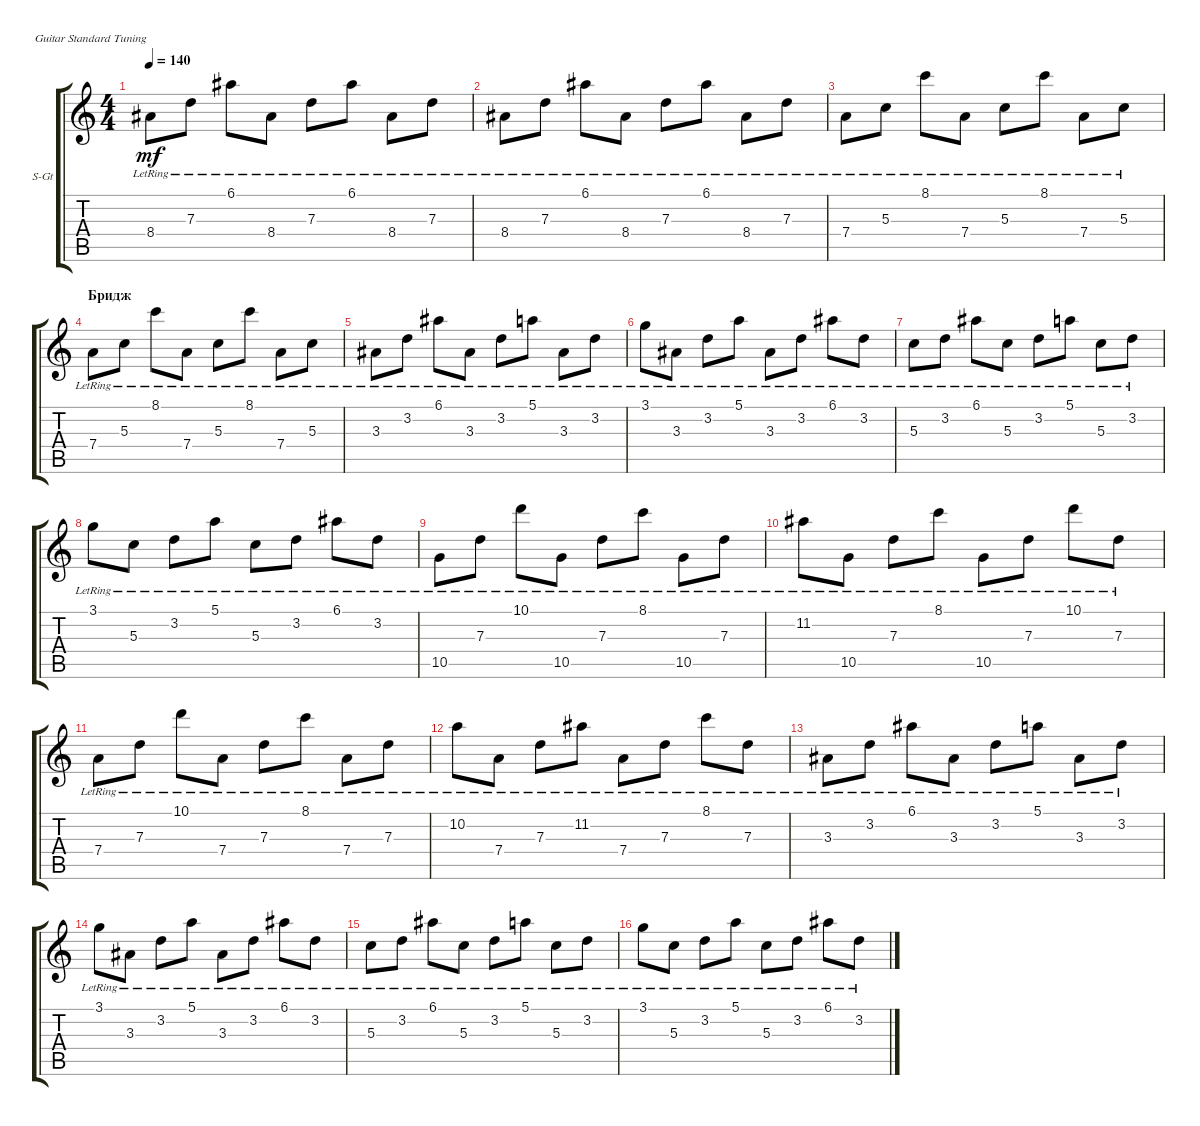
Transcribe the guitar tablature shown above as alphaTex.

\defaultSystemsLayout 4
\bracketExtendMode groupsimilarinstruments
\firstSystemTrackNameOrientation horizontal
\otherSystemsTrackNameOrientation horizontal
\track ("Гитара" "S-Gt") {instrument acousticguitarsteel}
\staff {score tabs}
\tuning (E4 B3 G3 D3 A2 E2)
\ts (4 4)
\tempo 140
\clef g2
\ks c
8.4{lr}.8{dy mf} 7.3{lr}.8 6.1{lr}.8 8.4{lr}.8 7.3{lr}.8 6.1{lr}.8 8.4{lr}.8 7.3{lr}.8 |
8.4{lr}.8 7.3{lr}.8 6.1{lr}.8 8.4{lr}.8 7.3{lr}.8 6.1{lr}.8 8.4{lr}.8 7.3{lr}.8 |
7.4{lr}.8 5.3{lr}.8 8.1{lr}.8 7.4{lr}.8 5.3{lr}.8 8.1{lr}.8 7.4{lr}.8 5.3{lr}.8 |
\section ("" "Бридж")
7.4{lr}.8 5.3{lr}.8 8.1{lr}.8 7.4{lr}.8 5.3{lr}.8 8.1{lr}.8 7.4{lr}.8 5.3{lr}.8 |
3.3{lr}.8 3.2{lr}.8 6.1{lr}.8 3.3{lr}.8 3.2{lr}.8 5.1{lr}.8 3.3{lr}.8 3.2{lr}.8 |
3.1{lr}.8 3.3{lr}.8 3.2{lr}.8 5.1{lr}.8 3.3{lr}.8 3.2{lr}.8 6.1{lr}.8 3.2{lr}.8 |
5.3{lr}.8 3.2{lr}.8 6.1{lr}.8 5.3{lr}.8 3.2{lr}.8 5.1{lr}.8 5.3{lr}.8 3.2{lr}.8 |
3.1{lr}.8 5.3{lr}.8 3.2{lr}.8 5.1{lr}.8 5.3{lr}.8 3.2{lr}.8 6.1{lr}.8 3.2{lr}.8 |
10.5{lr}.8 7.3{lr}.8 10.1{lr}.8 10.5{lr}.8 7.3{lr}.8 8.1{lr}.8 10.5{lr}.8 7.3{lr}.8 |
11.2{lr}.8 10.5{lr}.8 7.3{lr}.8 8.1{lr}.8 10.5{lr}.8 7.3{lr}.8 10.1{lr}.8 7.3{lr}.8 |
7.4{lr}.8 7.3{lr}.8 10.1{lr}.8 7.4{lr}.8 7.3{lr}.8 8.1{lr}.8 7.4{lr}.8 7.3{lr}.8 |
10.2{lr}.8 7.4{lr}.8 7.3{lr}.8 11.2{lr}.8 7.4{lr}.8 7.3{lr}.8 8.1{lr}.8 7.3{lr}.8 |
3.3{lr}.8 3.2{lr}.8 6.1{lr}.8 3.3{lr}.8 3.2{lr}.8 5.1{lr}.8 3.3{lr}.8 3.2{lr}.8 |
3.1{lr}.8 3.3{lr}.8 3.2{lr}.8 5.1{lr}.8 3.3{lr}.8 3.2{lr}.8 6.1{lr}.8 3.2{lr}.8 |
5.3{lr}.8 3.2{lr}.8 6.1{lr}.8 5.3{lr}.8 3.2{lr}.8 5.1{lr}.8 5.3{lr}.8 3.2{lr}.8 |
3.1{lr}.8 5.3{lr}.8 3.2{lr}.8 5.1{lr}.8 5.3{lr}.8 3.2{lr}.8 6.1{lr}.8 3.2{lr}.8
